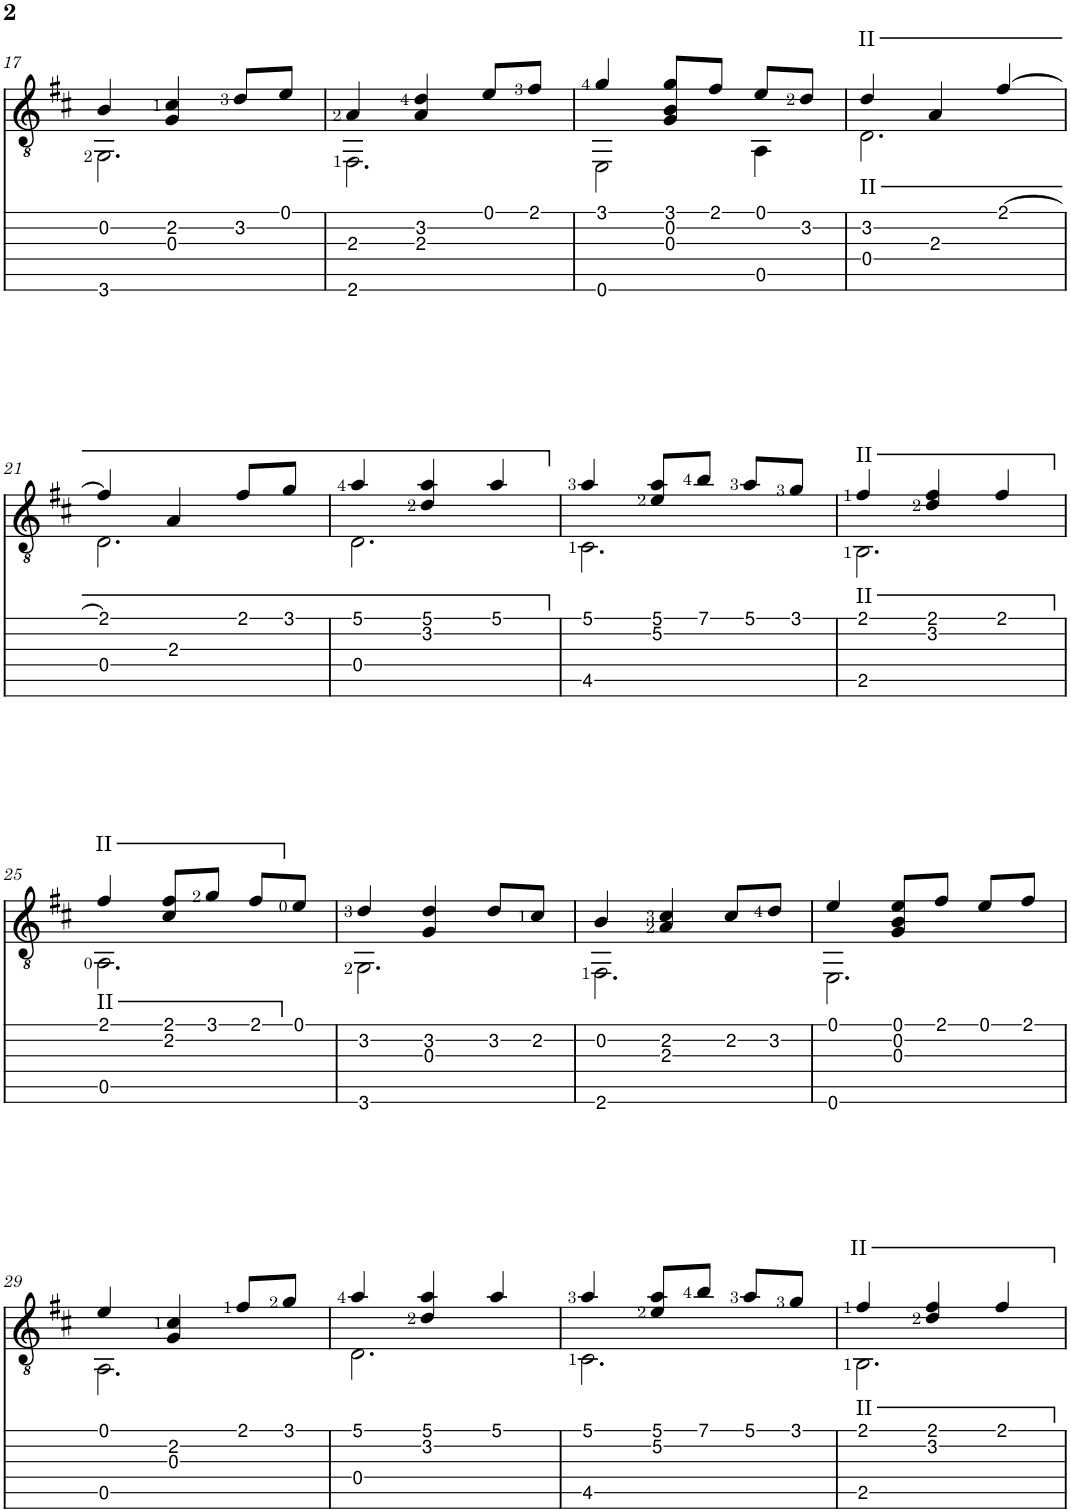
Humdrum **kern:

**kern	**kern
*part1	*part1
*staff2	*staff1
*I"古典吉他	*
!!LO:PB:g=z
*	*clefGv2
*k[f#c#]	*k[f#c#]
*M3/4	*M3/4
=17	=17
*^	*^
4B	2.GG	4B/	2.GG\
4G 4c#	.	4G/ 4c#/	.
8dL	.	8d/L	.
8eJ	.	8e/J	.
=18	=18	=18	=18
4A	2.FF#	4A/	2.FF#\
4A 4d	.	4A/ 4d/	.
8eL	.	8e/L	.
8f#J	.	8f#/J	.
=19	=19	=19	=19
4g	2EE	4g/	2EE\
8G\ 8B\ 8g\L	.	8G/ 8B/ 8g/L	.
8f#J	.	8f#/J	.
8eL	4AA	8e/L	4AA\
8dJ	.	8d/J	.
=20	=20	=20	=20
!	!	!LO:TX:a:t=II	!
!LO:TX:a:t=II	!	!	!
4d	2.D	4d/	2.D\
4A	.	4A/	.
[4f#	.	[4f#/	.
!!LO:LB:g=z	!!
=21	=21	=21	=21
4f#]	2.D	4f#/]	2.D\
4A	.	4A/	.
8f#L	.	8f#/L	.
8gJ	.	8g/J	.
=22	=22	=22	=22
4a	2.D	4a/	2.D\
4d 4a	.	4d/ 4a/	.
4a	.	4a/	.
=23	=23	=23	=23
4a	2.C#	4a/	2.C#\
8e\ 8a\L	.	8e/ 8a/L	.
8bJ	.	8b/J	.
8aL	.	8a/L	.
8gJ	.	8g/J	.
=24	=24	=24	=24
!	!	!LO:TX:a:t=II	!
!LO:TX:a:t=II	!	!	!
4f#	2.BB	4f#/	2.BB\
4d 4f#	.	4d/ 4f#/	.
4f#	.	4f#/	.
!!LO:LB:g=z	!!
=25	=25	=25	=25
!	!	!LO:TX:a:t=II	!
!LO:TX:a:t=II	!	!	!
4f#	2.AA	4f#/	2.AA\
8c#\ 8f#\L	.	8c#/ 8f#/L	.
8gJ	.	8g/J	.
8f#L	.	8f#/L	.
8eJ	.	8e/J	.
=26	=26	=26	=26
4d	2.GG	4d/	2.GG\
4G 4d	.	4G/ 4d/	.
8dL	.	8d/L	.
8c#J	.	8c#/J	.
=27	=27	=27	=27
4B	2.FF#	4B/	2.FF#\
4A 4c#	.	4A/ 4c#/	.
8c#L	.	8c#/L	.
8dJ	.	8d/J	.
=28	=28	=28	=28
4e	2.EE	4e/	2.EE\
8G\ 8B\ 8e\L	.	8G/ 8B/ 8e/L	.
8f#J	.	8f#/J	.
8eL	.	8e/L	.
8f#J	.	8f#/J	.
!!LO:LB:g=z	!!
=29	=29	=29	=29
4e	2.AA	4e/	2.AA\
4G 4c#	.	4G/ 4c#/	.
8f#L	.	8f#/L	.
8gJ	.	8g/J	.
=30	=30	=30	=30
4a	2.D	4a/	2.D\
4d 4a	.	4d/ 4a/	.
4a	.	4a/	.
=31	=31	=31	=31
4a	2.C#	4a/	2.C#\
8e\ 8a\L	.	8e/ 8a/L	.
8bJ	.	8b/J	.
8aL	.	8a/L	.
8gJ	.	8g/J	.
=32	=32	=32	=32
!	!	!LO:TX:a:t=II	!
!LO:TX:a:t=II	!	!	!
4f#	2.BB	4f#/	2.BB\
4d 4f#	.	4d/ 4f#/	.
4f#	.	4f#/	.
*v	*v	*	*
*	*v	*v
=	=
*-	*-
